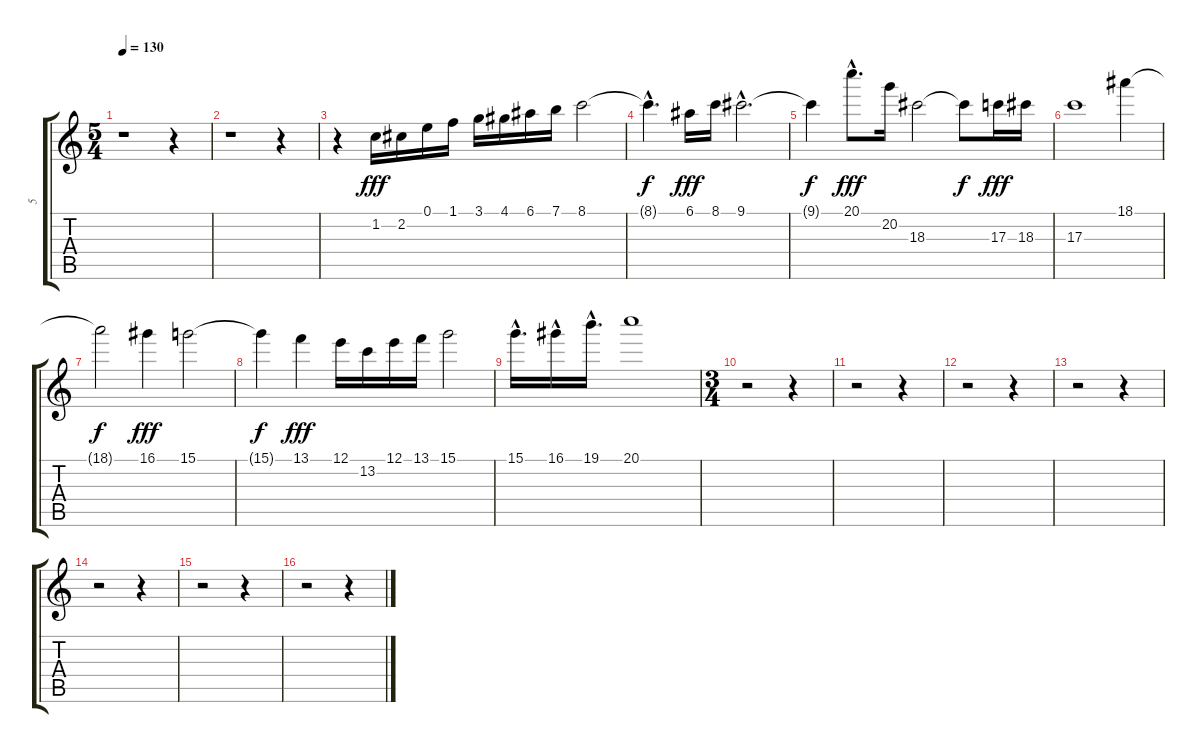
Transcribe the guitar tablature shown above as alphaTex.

\track ("5" "5") {instrument distortionguitar}
\staff {score tabs}
\tuning (E4 B3 G3 D3 A2 E2) {hide}
\ts (5 4)
\tempo 130
\clef g2
\ks c
r.1{dy fff} r.4 |
r.1 r.4 |
r.4 1.2.16 2.2.16 0.1.16 1.1.16 3.1.16 4.1.16 6.1.16 7.1.16 8.1.2 |
8.1{hac t}.4{d dy f} 6.1.16{dy fff} 8.1.16 9.1{hac}.2{d} |
9.1{t}.4{dy f} 20.1{hac}.8{d dy fff} 20.2.16 18.3.2 18.3{t}.8{dy f} 17.3.16{dy fff} 18.3.16 |
17.3.1 18.1.4 |
18.1{t}.2{dy f} 16.1.4{dy fff} 15.1.2 |
15.1{t}.4{dy f} 13.1.4{dy fff} 12.1.16 13.2.16 12.1.16 13.1.16 15.1.2 |
15.1{hac}.16{d} 16.1{hac}.16 19.1{hac}.16{d} 20.1.1 |
\ts (3 4)
r.2 r.4 |
r.2 r.4 |
r.2 r.4 |
r.2 r.4 |
r.2 r.4 |
r.2 r.4 |
r.2 r.4
